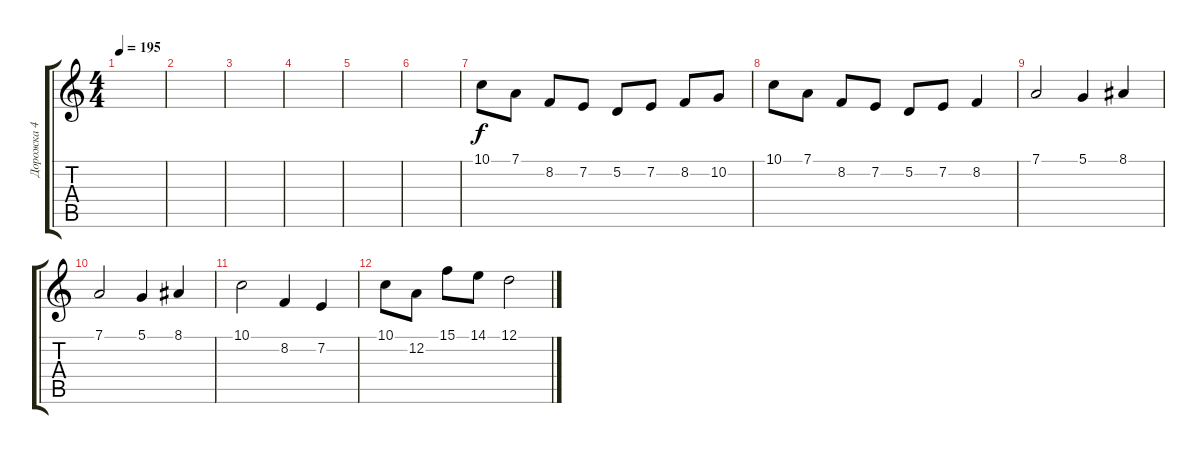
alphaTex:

\track ("Дорожка 4" "Дорожка 4") {instrument pizzicatostrings}
\staff {score tabs}
\tuning (D4 A3 F3 C3 G2 D2) {hide}
\ts (4 4)
\tempo 195
\clef g2
\ks c
|
|
|
|
|
|
10.1.8 7.1.8 8.2.8 7.2.8 5.2.8 7.2.8 8.2.8 10.2.8 |
10.1.8 7.1.8 8.2.8 7.2.8 5.2.8 7.2.8 8.2.4 |
7.1.2 5.1.4 8.1.4 |
7.1.2 5.1.4 8.1.4 |
10.1.2 8.2.4 7.2.4 |
10.1.8 12.2.8 15.1.8 14.1.8 12.1.2
